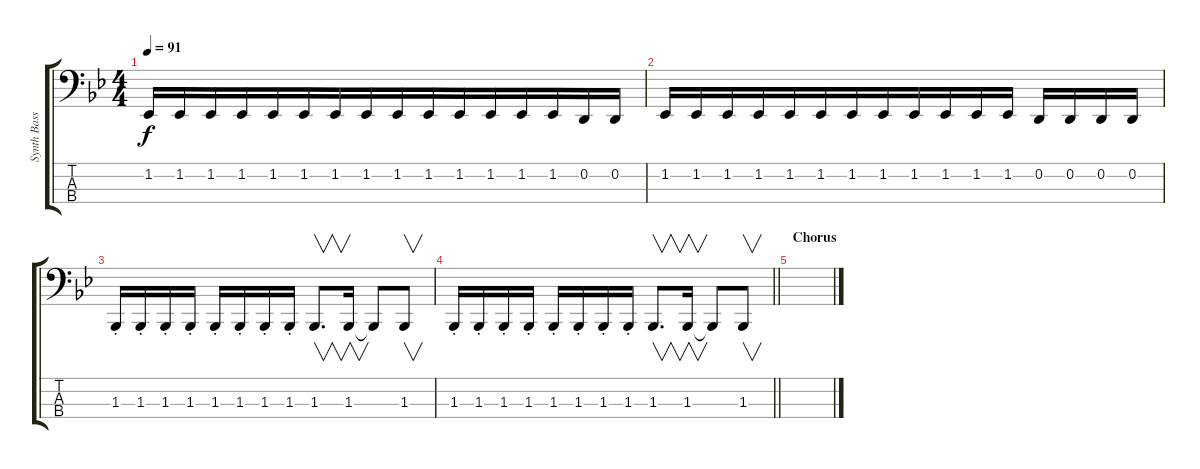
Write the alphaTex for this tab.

\track ("Synth Bass" "Synth Bass") {instrument lead2sawtooth}
\staff {score tabs}
\tuning (G2 D2 A1 E1) {hide}
\ts (4 4)
\tempo 91
\clef f4
\ks bb
1.2.16{dy f} 1.2.16 1.2.16 1.2.16{beam merge} 1.2.16 1.2.16 1.2.16 1.2.16{beam merge} 1.2.16 1.2.16 1.2.16 1.2.16{beam merge} 1.2.16 1.2.16 0.2.16 0.2.16 |
1.2.16 1.2.16 1.2.16 1.2.16{beam merge} 1.2.16 1.2.16 1.2.16 1.2.16{beam merge} 1.2.16 1.2.16 1.2.16 1.2.16 0.2.16 0.2.16 0.2.16 0.2.16 |
1.3{st}.16 1.3{st}.16 1.3{st}.16 1.3{st}.16 1.3{st}.16 1.3{st}.16 1.3{st}.16 1.3{st}.16 1.3.8{v d} 1.3.16{v} 1.3{t}.8 1.3.8{v} |
\barLineRight lightlight
1.3{st}.16 1.3{st}.16 1.3{st}.16 1.3{st}.16 1.3{st}.16 1.3{st}.16 1.3{st}.16 1.3{st}.16 1.3.8{v d} 1.3.16{v} 1.3{t}.8 1.3.8{v} |
\section ("" "Chorus")
